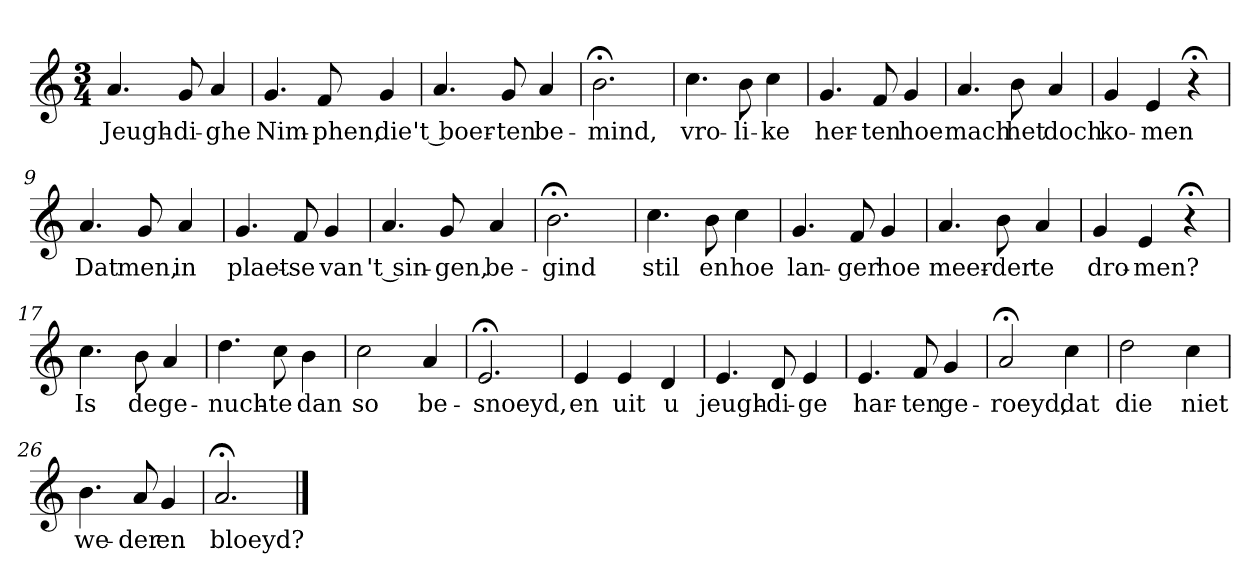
**kern	**text
*part1	*part1
*staff1	*staff1
*k[]	*
*a:	*
*M3/4	*
*MM120	*
=1	=1
4.a	Jeugh-
8g	-di-
4a	-ghe
=2	=2
4.g	Nim-
8f	-phen,
4g	die
=3	=3
4.a	't boer-
8g	-ten
4a	be-
=4	=4
2.b;<	-mind,
=5	=5
4.cc	vro-
8b	-li-
4cc	-ke
=6	=6
4.g	her-
8f	-ten
4g	hoe
=7	=7
4.a	mach
8b	het
4a	doch
=8	=8
4g	ko-
4e	-men
4r;<	.
=9	=9
4.a	Dat
8g	men,
4a	in
=10	=10
4.g	plaet-
8f	-se
4g	van
=11	=11
4.a	't sin-
8g	-gen,
4a	be-
=12	=12
2.b;<	-gind
=13	=13
4.cc	stil
8b	en
4cc	hoe
=14	=14
4.g	lan-
8f	-ger
4g	hoe
=15	=15
4.a	meer-
8b	-der
4a	te
=16	=16
4g	dro-
4e	-men?
4r;<	.
=17	=17
4.cc	Is
8b	de
4a	ge-
=18	=18
4.dd	-nuch-
8cc	-te
4b	dan
=19	=19
2cc	so
4a	be-
=20	=20
2.e;<	-snoeyd,
=21	=21
4e	en
4e	uit
4d	u
=22	=22
4.e	jeugh-
8d	-di-
4e	-ge
=23	=23
4.e	har-
8f	-ten
4g	ge-
=24	=24
2a;<	-roeyd,
4cc	dat
=25	=25
2dd	die
4cc	niet
=26	=26
4.b	we-
8a	-der
4g	en
=27	=27
2.a;<	bloeyd?
==	==
*-	*-
